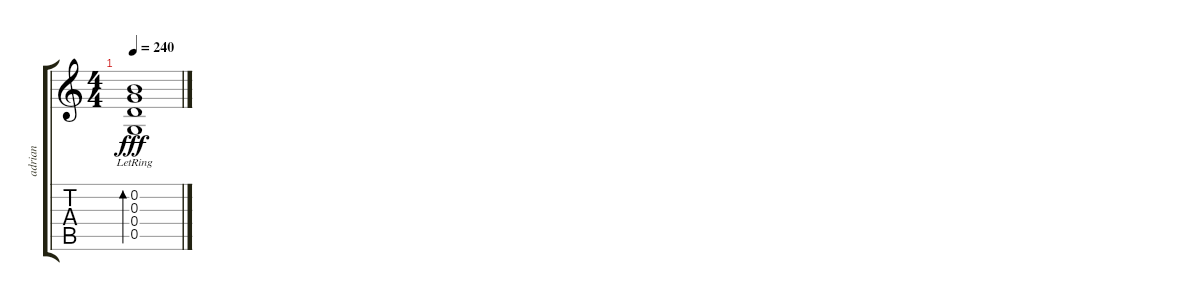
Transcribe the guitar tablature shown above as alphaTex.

\track ("adrian" "adrian") {instrument acousticguitarsteel}
\staff {score tabs}
\tuning (D4 B3 G3 D3 G2 D2) {hide}
\ts (4 4)
\tempo 240
\clef g2
\ks c
(0.2{lr} 0.3{lr} 0.4{lr} 0.5{lr}).1{bd 480 dy fff}
